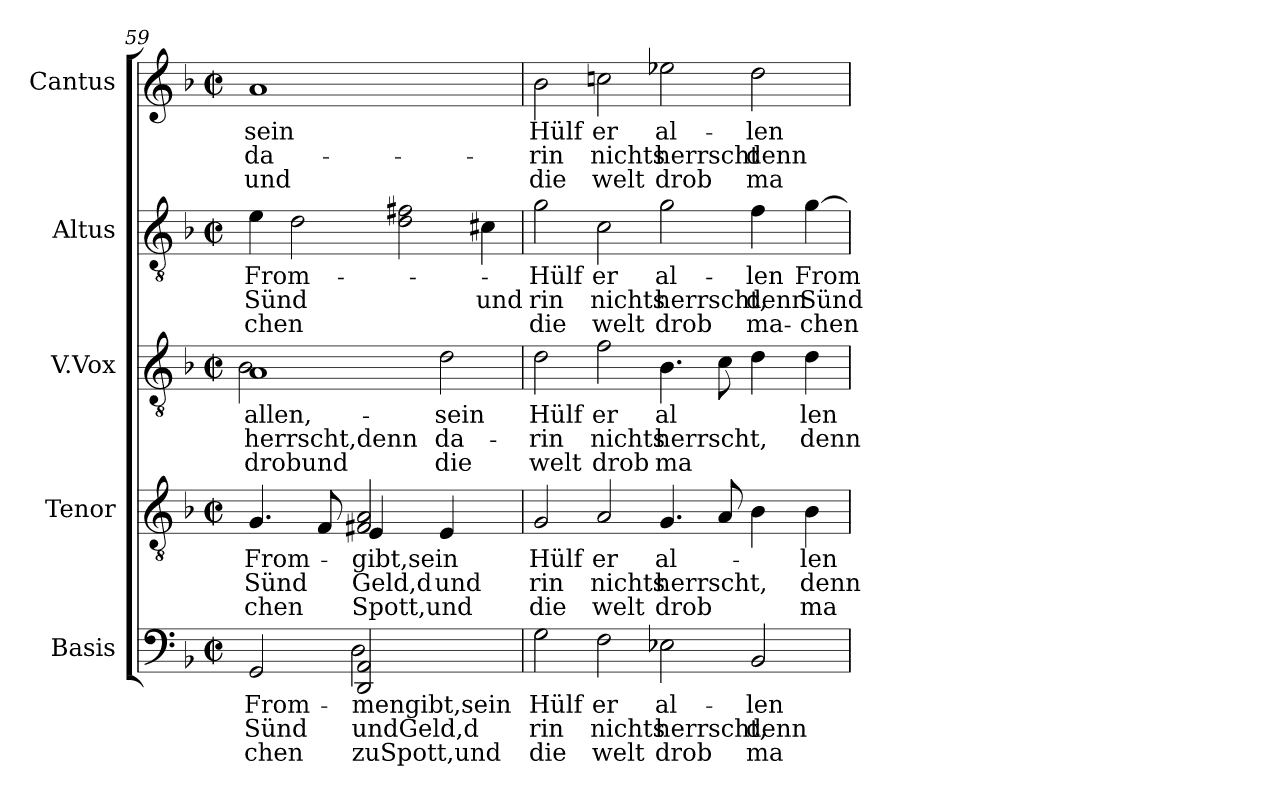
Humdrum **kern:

**kern	**text	**text	**text	**kern	**text	**text	**text	**kern	**text	**text	**text	**kern	**text	**text	**text	**kern	**text	**text	**text
*part5	*part5	*part5	*part5	*part4	*part4	*part4	*part4	*part3	*part3	*part3	*part3	*part2	*part2	*part2	*part2	*part1	*part1	*part1	*part1
*staff5	*staff5	*staff5	*staff5	*staff4	*staff4	*staff4	*staff4	*staff3	*staff3	*staff3	*staff3	*staff2	*staff2	*staff2	*staff2	*staff1	*staff1	*staff1	*staff1
*I"Basis	*	*	*	*I"Tenor	*	*	*	*I"V.Vox	*	*	*	*I"Altus	*	*	*	*I"Cantus	*	*	*
*I'B	*	*	*	*I'T	*	*	*	*	*	*	*	*I'A	*	*	*	*I'C	*	*	*
*clefF4	*	*	*	*clefGv2	*	*	*	*clefGv2	*	*	*	*clefGv2	*	*	*	*clefG2	*	*	*
*k[b-]	*	*	*	*k[b-]	*	*	*	*k[b-]	*	*	*	*k[b-]	*	*	*	*k[b-]	*	*	*
*F:	*	*	*	*F:	*	*	*	*F:	*	*	*	*F:	*	*	*	*F:	*	*	*
*M2/2	*	*	*	*M2/2	*	*	*	*M2/2	*	*	*	*M2/2	*	*	*	*M2/2	*	*	*
*met(c|)	*	*	*	*met(c|)	*	*	*	*met(c|)	*	*	*	*met(c|)	*	*	*	*met(c|)	*	*	*
=59	=59	=59	=59	=59	=59	=59	=59	=59	=59	=59	=59	=59	=59	=59	=59	=59	=59	=59	=59
!	!LO:LY:b:cj	!LO:LY:b:cj	!LO:LY:b:cj	!	!LO:LY:b:cj	!LO:LY:b:cj	!LO:LY:b:cj	!	!LO:LY:b:cj	!LO:LY:b:cj	!LO:LY:b:cj	!	!LO:LY:b:cj	!LO:LY:b:cj	!LO:LY:b:cj	!	!LO:LY:b:cj	!LO:LY:b:cj	!LO:LY:b:cj
*^	*	*	*	*^	*	*	*	*^	*	*	*	*	*	*	*	*	*	*	*
2GG/	2ryy	From-	-Sünd	chen	4.G/	2ryy	-From-	-Sünd	chen	1A	2B-\	allen,-	-herrscht,denn	drobund	4e\	-From-	-Sünd	chen	1a	sein	da-	-und
.	.	.	.	.	.	.	.	.	.	.	.	.	.	.	2d\	.	.	.	.	.	.	.
!	!	!	!	!	!	!	!LO:LY:b:cj	!LO:LY:b:cj	!LO:LY:b:cj	!	!	!	!	!	!	!	!	!	!	!	!	!
.	.	.	.	.	8F/	.	.	.	.	.	.	.	.	.	.	.	.	.	.	.	.	.
!	!	!LO:LY:b:cj	!LO:LY:b:cj	!LO:LY:b:cj	!	!	!LO:LY:b:cj	!LO:LY:b:cj	!LO:LY:b:cj	!	!	!	!	!	!	!	!	!	!	!	!	!
2AA/ 2DD/	2D\	mengibt,sein	undGeld,d	zuSpott,und	2F#X/ 2A/	4E/	gibt,sein	Geld,d	Spott,und	.	1ryy	.	.	.	.	.	.	.	.	.	.	.
.	.	.	.	.	.	4ryy	.	.	.	.	.	.	.	.	2d\ 2f#X\	.	.	.	.	.	.	.
!	!	!	!	!	!	!	!LO:LY:b:cj	!LO:LY:b:cj	!LO:LY:b:cj	!	!	!LO:LY:b:cj	!LO:LY:b:cj	!LO:LY:b:cj	!	!	!	!	!	!	!	!
2ryy	2ryy	.	.	.	4E/	2ryy	.	und	.	2d\	.	sein	da-	-die	.	.	.	.	2ryy	.	.	.
!	!	!	!	!	!	!	!	!	!	!	!	!	!	!	!	!LO:LY:b:cj	!LO:LY:b:cj	!LO:LY:b:cj	!	!	!	!
.	.	.	.	.	4ryy	.	.	.	.	.	.	.	.	.	4c#X\	.	und	.	.	.	.	.
*v	*v	*	*	*	*	*	*	*	*	*v	*v	*	*	*	*	*	*	*	*	*	*	*
*	*	*	*	*v	*v	*	*	*	*	*	*	*	*	*	*	*	*	*	*	*
=60	=60	=60	=60	=60	=60	=60	=60	=60	=60	=60	=60	=60	=60	=60	=60	=60	=60	=60	=60
!	!LO:LY:b:cj	!LO:LY:b:cj	!LO:LY:b:cj	!	!LO:LY:b:cj	!LO:LY:b:cj	!LO:LY:b:cj	!	!LO:LY:b:cj	!LO:LY:b:cj	!LO:LY:b:cj	!	!LO:LY:b:cj	!LO:LY:b:cj	!LO:LY:b:cj	!	!LO:LY:b:cj	!LO:LY:b:cj	!LO:LY:b:cj
2G\	Hülf	rin	die	2G/	Hülf	rin	die	2d\	Hülf	rin	welt	2g\	Hülf	rin	die	2b-\	Hülf	rin	die
!	!LO:LY:b:cj	!LO:LY:b:cj	!LO:LY:b:cj	!	!LO:LY:b:cj	!LO:LY:b:cj	!LO:LY:b:cj	!	!LO:LY:b:cj	!LO:LY:b:cj	!LO:LY:b:cj	!	!LO:LY:b:cj	!LO:LY:b:cj	!LO:LY:b:cj	!	!LO:LY:b:cj	!LO:LY:b:cj	!LO:LY:b:cj
2F\	er	nichts	welt	2A/	er	nichts	welt	2f\	er	nichts	drob	2c\	er	nichts	welt	2ccn\	er	nichts	welt
!	!LO:LY:b:cj	!LO:LY:b:cj	!LO:LY:b:cj	!	!LO:LY:b:cj	!LO:LY:b:cj	!LO:LY:b:cj	!	!LO:LY:b:cj	!LO:LY:b:cj	!LO:LY:b:cj	!	!LO:LY:b:cj	!LO:LY:b:cj	!LO:LY:b:cj	!	!LO:LY:b:cj	!LO:LY:b:cj	!LO:LY:b:cj
2E-X\	al-	-herrscht,	drob	4.G/	al-	-herrscht,	drob	4.B-\	al-	-herrscht,	ma-	2g\	al-	-herrscht,	drob	2ee-X\	al-	-herrscht	drob
!	!	!	!	!	!LO:LY:b:cj	!LO:LY:b:cj	!LO:LY:b:cj	!	!LO:LY:b:cj	!LO:LY:b:cj	!LO:LY:b:cj	!	!	!	!	!	!	!	!
.	.	.	.	8A/	.	.	.	8c\	--	-	-	.	.	.	.	.	.	.	.
!	!LO:LY:b:cj	!LO:LY:b:cj	!LO:LY:b:cj	!	!LO:LY:b:cj	!LO:LY:b:cj	!LO:LY:b:cj	!	!LO:LY:b:cj	!LO:LY:b:cj	!LO:LY:b:cj	!	!LO:LY:b:cj	!LO:LY:b:cj	!LO:LY:b:cj	!	!LO:LY:b:cj	!LO:LY:b:cj	!LO:LY:b:cj
2BB-/	len	denn	ma-	4B-\	.	.	.	4d\	--	-	-	4f\	len	denn	ma-	2dd\	len	denn	ma-
!	!	!	!	!	!LO:LY:b:cj	!LO:LY:b:cj	!LO:LY:b:cj	!	!LO:LY:b:cj	!LO:LY:b:cj	!LO:LY:b:cj	!	!LO:LY:b:cj	!LO:LY:b:cj	!LO:LY:b:cj	!	!	!	!
.	.	.	.	4B-\	len	denn	ma-	4d\	-len	denn	-	[<4g\	-From-	-Sünd	chen	.	.	.	.
=	=	=	=	=	=	=	=	=	=	=	=	=	=	=	=	=	=	=	=
*-	*-	*-	*-	*-	*-	*-	*-	*-	*-	*-	*-	*-	*-	*-	*-	*-	*-	*-	*-
